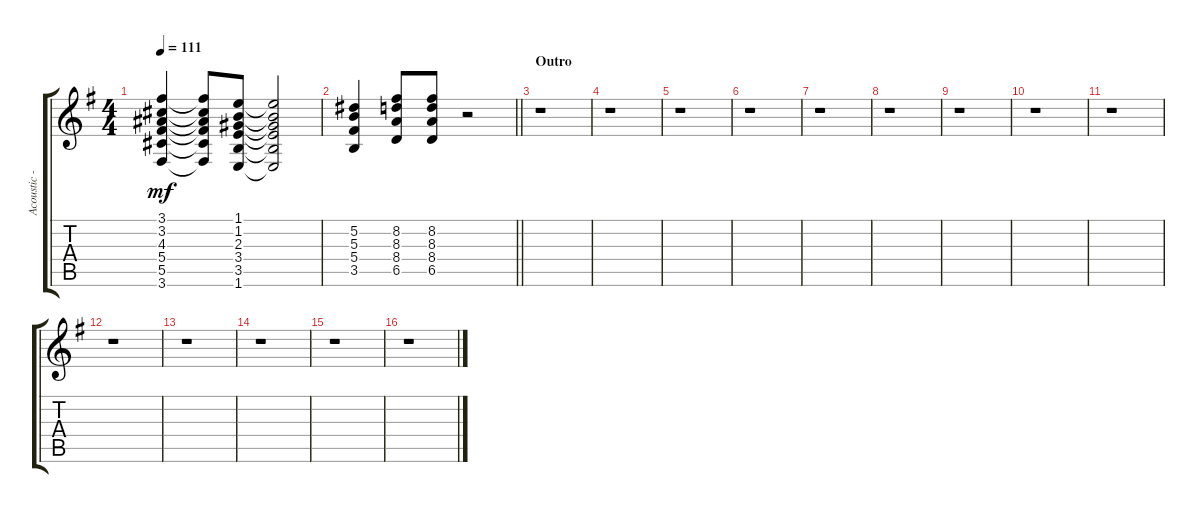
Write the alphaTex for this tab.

\track ("Acoustic - left" "Acoustic -") {instrument acousticguitarsteel}
\staff {score tabs}
\tuning (Eb4 Bb3 Gb3 Db3 Ab2 Eb2) {hide}
\ts (4 4)
\tempo 111
\clef g2
\ks g
(3.1 3.2 4.3 5.4 5.5 3.6).4{dy mf} (3.1{t} 3.2{t} 4.3{t} 5.4{t} 5.5{t} 3.6{t}).8 (1.1 1.2 2.3 3.4 3.5 1.6).8 (1.1{t} 1.2{t} 2.3{t} 3.4{t} 3.5{t} 1.6{t}).2 |
\barLineRight lightlight
(5.2 5.3 5.4 3.5).4 (8.2 8.3 8.4 6.5).8 (8.2 8.3 8.4 6.5).8 r.2 |
\section ("" "Outro")
r.1 |
r.1 |
r.1 |
r.1 |
r.1 |
r.1 |
r.1 |
r.1 |
r.1 |
r.1 |
r.1 |
r.1 |
r.1 |
r.1
